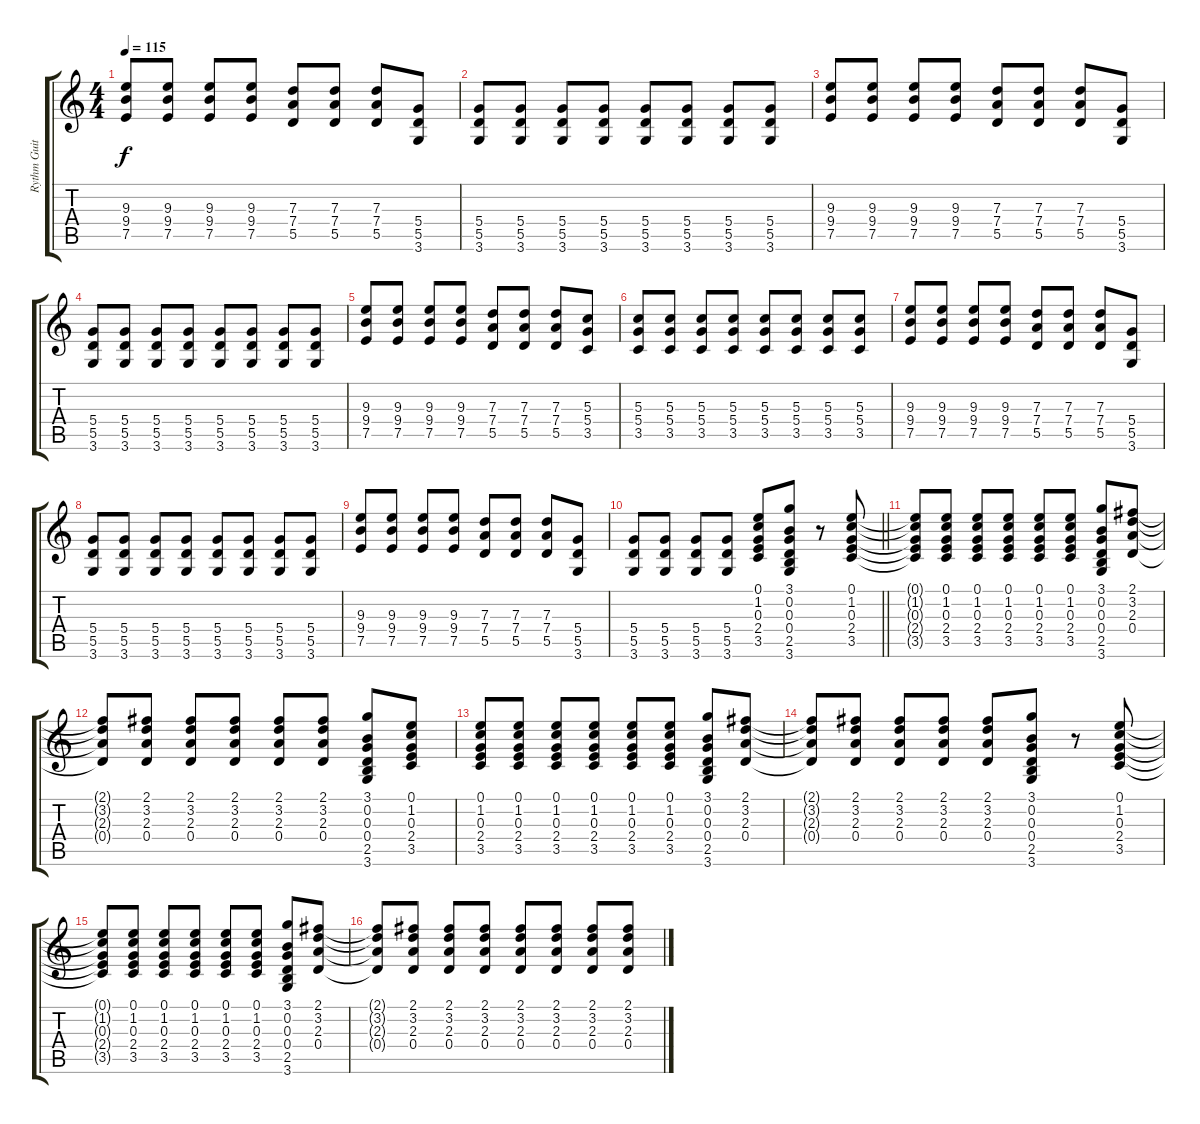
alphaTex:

\track ("Rythm Guitar" "Rythm Guit") {instrument electricguitarmuted}
\staff {score tabs}
\tuning (E4 B3 G3 D3 A2 E2) {hide}
\ts (4 4)
\tempo 115
\clef g2
\ks c
(9.3 9.4 7.5).8{dy f} (9.3 9.4 7.5).8 (9.3 9.4 7.5).8 (9.3 9.4 7.5).8 (7.3 7.4 5.5).8 (7.3 7.4 5.5).8 (7.3 7.4 5.5).8 (5.4 5.5 3.6).8 |
(5.4 5.5 3.6).8 (5.4 5.5 3.6).8 (5.4 5.5 3.6).8 (5.4 5.5 3.6).8 (5.4 5.5 3.6).8 (5.4 5.5 3.6).8 (5.4 5.5 3.6).8 (5.4 5.5 3.6).8 |
(9.3 9.4 7.5).8 (9.3 9.4 7.5).8 (9.3 9.4 7.5).8 (9.3 9.4 7.5).8 (7.3 7.4 5.5).8 (7.3 7.4 5.5).8 (7.3 7.4 5.5).8 (5.4 5.5 3.6).8 |
(5.4 5.5 3.6).8 (5.4 5.5 3.6).8 (5.4 5.5 3.6).8 (5.4 5.5 3.6).8 (5.4 5.5 3.6).8 (5.4 5.5 3.6).8 (5.4 5.5 3.6).8 (5.4 5.5 3.6).8 |
(9.3 9.4 7.5).8 (9.3 9.4 7.5).8 (9.3 9.4 7.5).8 (9.3 9.4 7.5).8 (7.3 7.4 5.5).8 (7.3 7.4 5.5).8 (7.3 7.4 5.5).8 (5.3 5.4 3.5).8 |
(5.3 5.4 3.5).8 (5.3 5.4 3.5).8 (5.3 5.4 3.5).8 (5.3 5.4 3.5).8 (5.3 5.4 3.5).8 (5.3 5.4 3.5).8 (5.3 5.4 3.5).8 (5.3 5.4 3.5).8 |
(9.3 9.4 7.5).8 (9.3 9.4 7.5).8 (9.3 9.4 7.5).8 (9.3 9.4 7.5).8 (7.3 7.4 5.5).8 (7.3 7.4 5.5).8 (7.3 7.4 5.5).8 (5.4 5.5 3.6).8 |
(5.4 5.5 3.6).8 (5.4 5.5 3.6).8 (5.4 5.5 3.6).8 (5.4 5.5 3.6).8 (5.4 5.5 3.6).8 (5.4 5.5 3.6).8 (5.4 5.5 3.6).8 (5.4 5.5 3.6).8 |
(9.3 9.4 7.5).8 (9.3 9.4 7.5).8 (9.3 9.4 7.5).8 (9.3 9.4 7.5).8 (7.3 7.4 5.5).8 (7.3 7.4 5.5).8 (7.3 7.4 5.5).8 (5.4 5.5 3.6).8 |
\barLineRight lightlight
(5.4 5.5 3.6).8 (5.4 5.5 3.6).8 (5.4 5.5 3.6).8 (5.4 5.5 3.6).8 (0.1 1.2 0.3 2.4 3.5).8 (3.1 0.2 0.3 0.4 2.5 3.6).8 r.8 (0.1 1.2 0.3 2.4 3.5).8 |
(0.1{t} 1.2{t} 0.3{t} 2.4{t} 3.5{t}).8 (0.1 1.2 0.3 2.4 3.5).8 (0.1 1.2 0.3 2.4 3.5).8 (0.1 1.2 0.3 2.4 3.5).8 (0.1 1.2 0.3 2.4 3.5).8 (0.1 1.2 0.3 2.4 3.5).8 (3.1 0.2 0.3 0.4 2.5 3.6).8 (2.1 3.2 2.3 0.4).8 |
(2.1{t} 3.2{t} 2.3{t} 0.4{t}).8 (2.1 3.2 2.3 0.4).8 (2.1 3.2 2.3 0.4).8 (2.1 3.2 2.3 0.4).8 (2.1 3.2 2.3 0.4).8 (2.1 3.2 2.3 0.4).8 (3.1 0.2 0.3 0.4 2.5 3.6).8 (0.1 1.2 0.3 2.4 3.5).8 |
(0.1 1.2 0.3 2.4 3.5).8 (0.1 1.2 0.3 2.4 3.5).8 (0.1 1.2 0.3 2.4 3.5).8 (0.1 1.2 0.3 2.4 3.5).8 (0.1 1.2 0.3 2.4 3.5).8 (0.1 1.2 0.3 2.4 3.5).8 (3.1 0.2 0.3 0.4 2.5 3.6).8 (2.1 3.2 2.3 0.4).8 |
(2.1{t} 3.2{t} 2.3{t} 0.4{t}).8 (2.1 3.2 2.3 0.4).8 (2.1 3.2 2.3 0.4).8 (2.1 3.2 2.3 0.4).8 (2.1 3.2 2.3 0.4).8 (3.1 0.2 0.3 0.4 2.5 3.6).8 r.8 (0.1 1.2 0.3 2.4 3.5).8 |
(0.1{t} 1.2{t} 0.3{t} 2.4{t} 3.5{t}).8 (0.1 1.2 0.3 2.4 3.5).8 (0.1 1.2 0.3 2.4 3.5).8 (0.1 1.2 0.3 2.4 3.5).8 (0.1 1.2 0.3 2.4 3.5).8 (0.1 1.2 0.3 2.4 3.5).8 (3.1 0.2 0.3 0.4 2.5 3.6).8 (2.1 3.2 2.3 0.4).8 |
(2.1{t} 3.2{t} 2.3{t} 0.4{t}).8 (2.1 3.2 2.3 0.4).8 (2.1 3.2 2.3 0.4).8 (2.1 3.2 2.3 0.4).8 (2.1 3.2 2.3 0.4).8 (2.1 3.2 2.3 0.4).8 (2.1 3.2 2.3 0.4).8 (2.1 3.2 2.3 0.4).8
